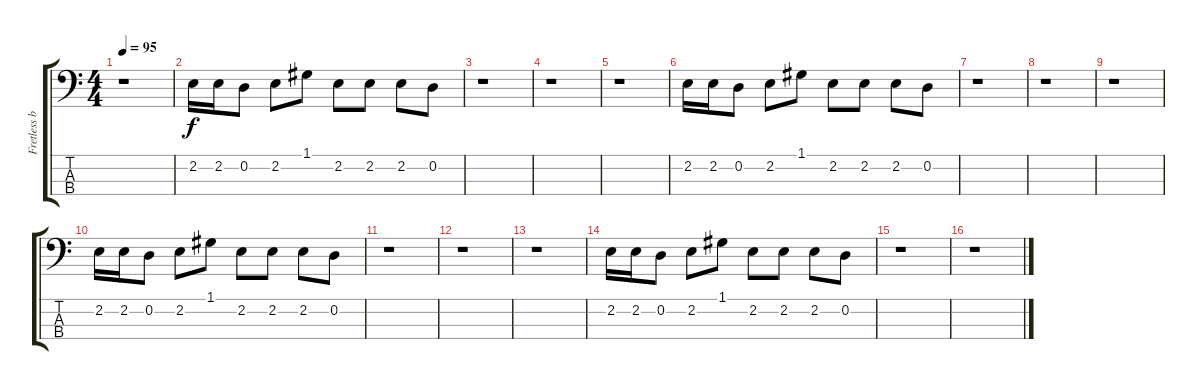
\track ("Fretless bas" "Fretless b") {instrument fretlessbass}
\staff {score tabs}
\tuning (G2 D2 A1 E1) {hide}
\ts (4 4)
\tempo 95
\clef f4
\ks c
r.1{dy f} |
2.2.16 2.2.16 0.2.8 2.2.8 1.1.8 2.2.8 2.2.8 2.2.8 0.2.8 |
r.1 |
r.1 |
r.1 |
2.2.16 2.2.16 0.2.8 2.2.8 1.1.8 2.2.8 2.2.8 2.2.8 0.2.8 |
r.1 |
r.1 |
r.1 |
2.2.16 2.2.16 0.2.8 2.2.8 1.1.8 2.2.8 2.2.8 2.2.8 0.2.8 |
r.1 |
r.1 |
r.1 |
2.2.16 2.2.16 0.2.8 2.2.8 1.1.8 2.2.8 2.2.8 2.2.8 0.2.8 |
r.1 |
r.1
